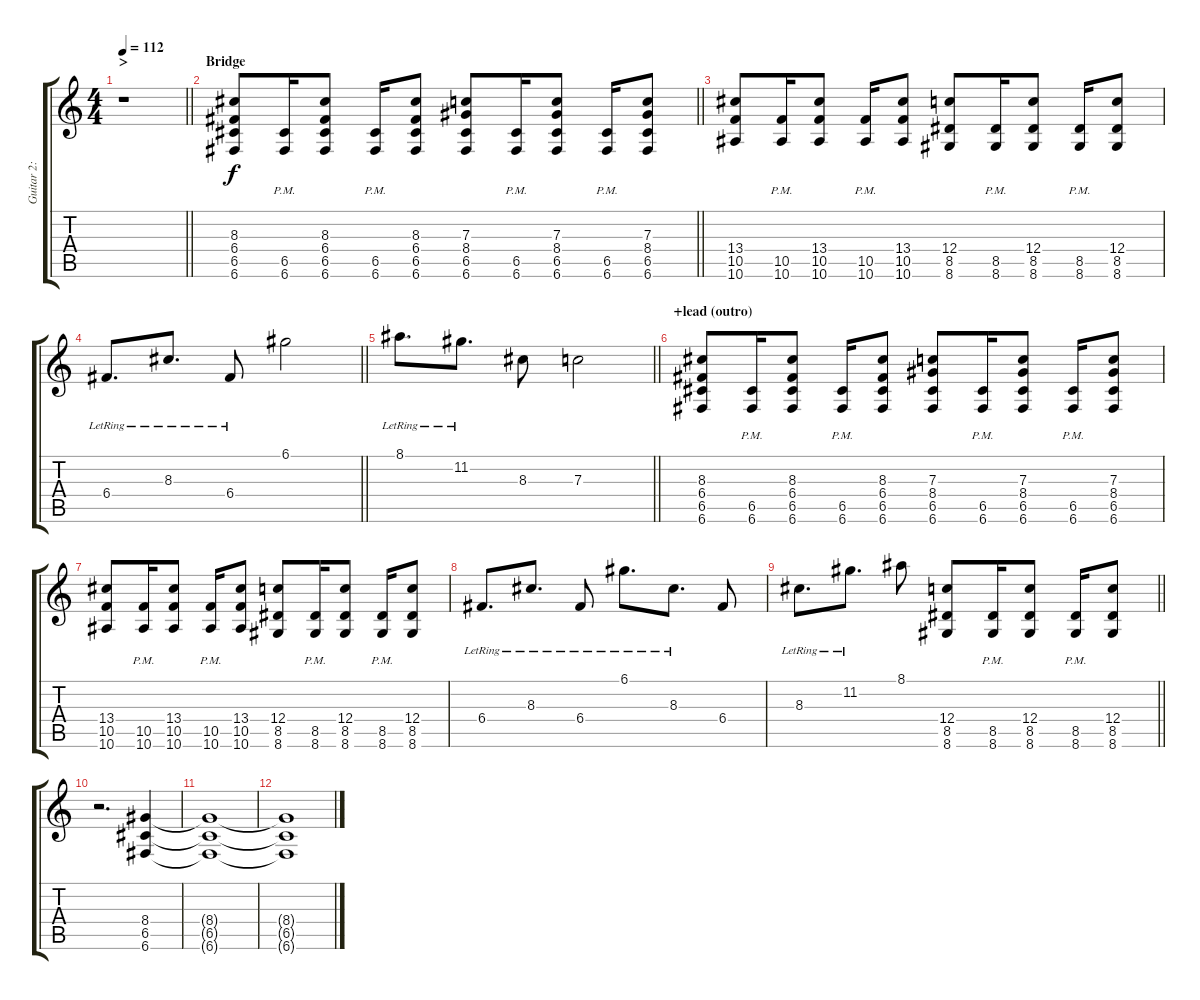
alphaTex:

\track ("Guitar 2: Damon" "Guitar 2: ") {instrument distortionguitar}
\staff {score tabs}
\tuning (D4 A3 F3 C3 G2 C2) {hide}
\ts (4 4)
\section ("" ">")
\tempo 112
\clef g2
\barLineRight lightlight
\ks c
r.1{dy f} |
\section ("" "Bridge")
\barLineRight lightlight
(8.3 6.4 6.5 6.6).8 (6.5{pm} 6.6).16 (8.3 6.4 6.5 6.6).8 (6.5{pm} 6.6).16 (8.3 6.4 6.5 6.6).8 (7.3 8.4 6.5 6.6).8 (6.5{pm} 6.6).16 (7.3 8.4 6.5 6.6).8 (6.5{pm} 6.6).16 (7.3 8.4 6.5 6.6).8 |
(13.4 10.5 10.6).8 (10.5{pm} 10.6).16 (13.4 10.5 10.6).8 (10.5{pm} 10.6).16 (13.4 10.5 10.6).8 (12.4 8.5 8.6).8 (8.5{pm} 8.6).16 (12.4 8.5 8.6).8 (8.5{pm} 8.6).16 (12.4 8.5 8.6).8 |
\barLineRight lightlight
6.4{lr}.8{d} 8.3{lr}.8{d} 6.4{lr}.8 6.1.2 |
\barLineRight lightlight
8.1{lr}.8{d} 11.2{lr}.8{d} 8.3.8 7.3.2 |
\section ("" "+lead (outro)")
(8.3 6.4 6.5 6.6).8 (6.5{pm} 6.6).16 (8.3 6.4 6.5 6.6).8 (6.5{pm} 6.6).16 (8.3 6.4 6.5 6.6).8 (7.3 8.4 6.5 6.6).8 (6.5{pm} 6.6).16 (7.3 8.4 6.5 6.6).8 (6.5{pm} 6.6).16 (7.3 8.4 6.5 6.6).8 |
(13.4 10.5 10.6).8 (10.5{pm} 10.6).16 (13.4 10.5 10.6).8 (10.5{pm} 10.6).16 (13.4 10.5 10.6).8 (12.4 8.5 8.6).8 (8.5{pm} 8.6).16 (12.4 8.5 8.6).8 (8.5{pm} 8.6).16 (12.4 8.5 8.6).8 |
6.4{lr}.8{d} 8.3{lr}.8{d} 6.4{lr}.8 6.1{lr}.8{d} 8.3{lr}.8{d} 6.4.8 |
\barLineRight lightlight
8.3{lr}.8{d} 11.2{lr}.8{d} 8.1.8 (12.4 8.5 8.6).8 (8.5{pm} 8.6).16 (12.4 8.5 8.6).8 (8.5{pm} 8.6).16 (12.4 8.5 8.6).8 |
r.2{d} (8.4 6.5 6.6).4 |
(8.4{t} 6.5{t} 6.6{t}).1 |
(8.4{t} 6.5{t} 6.6{t}).1
